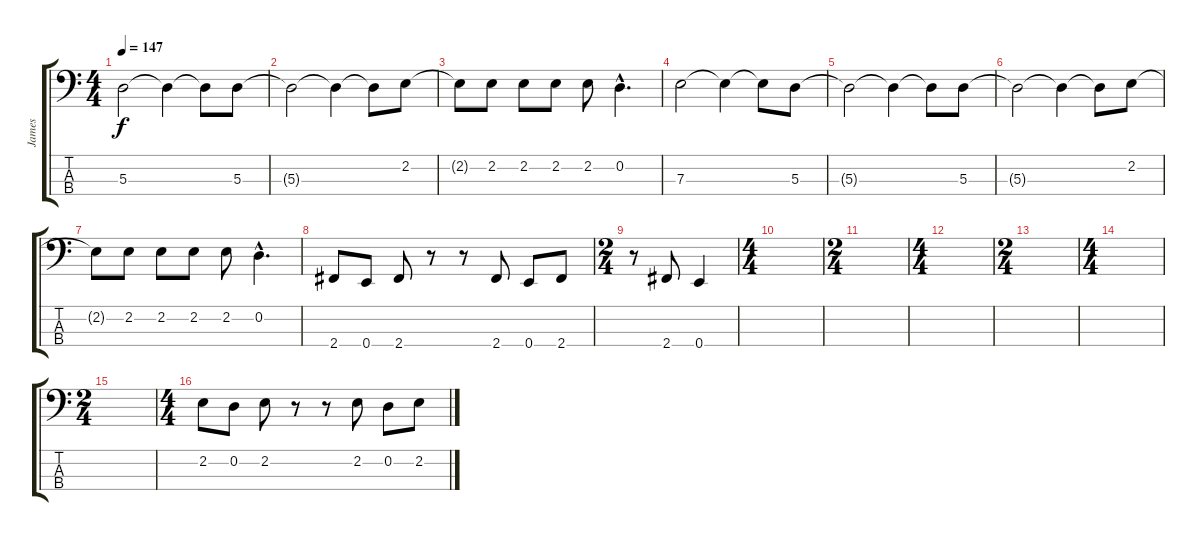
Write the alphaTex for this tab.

\track ("James" "James") {instrument electricbassfinger}
\staff {score tabs}
\tuning (G2 D2 A1 E1) {hide}
\ts (4 4)
\tempo 147
\clef f4
\ks c
5.3{t}.2{dy f} 5.3{t}.4 5.3{t}.8 5.3.8 |
5.3{t}.2 5.3{t}.4 5.3{t}.8 2.2.8 |
2.2{t}.8 2.2.8 2.2.8 2.2.8 2.2.8 0.2{hac}.4{d} |
7.3.2 7.3{t}.4 7.3{t}.8 5.3.8 |
5.3{t}.2 5.3{t}.4 5.3{t}.8 5.3.8 |
5.3{t}.2 5.3{t}.4 5.3{t}.8 2.2.8 |
2.2{t}.8 2.2.8 2.2.8 2.2.8 2.2.8 0.2{hac}.4{d} |
2.4.8 0.4.8 2.4.8 r.8 r.8 2.4.8 0.4.8 2.4.8 |
\ts (2 4)
r.8 2.4.8 0.4.4 |
\ts (4 4)
|
\ts (2 4)
|
\ts (4 4)
|
\ts (2 4)
|
\ts (4 4)
|
\ts (2 4)
|
\ts (4 4)
2.2.8 0.2.8 2.2.8 r.8 r.8 2.2.8 0.2.8 2.2.8
